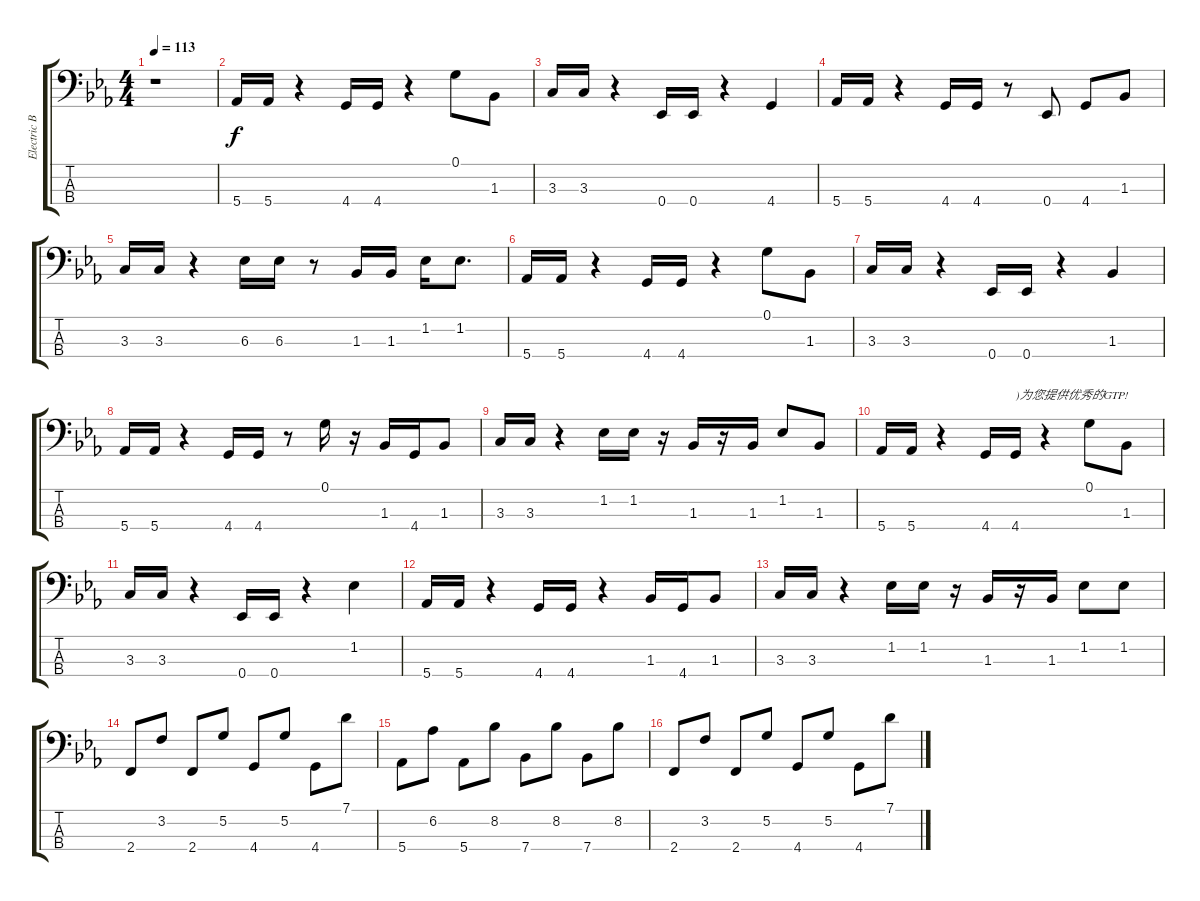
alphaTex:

\track ("Electric Bass" "Electric B") {instrument electricbassfinger}
\staff {score tabs}
\tuning (G2 D2 A1 Eb1) {hide}
\ts (4 4)
\tempo 113
\clef f4
\ks eb
r.1{dy f instrument electricbassfinger} |
5.4.16 5.4.16 r.4 4.4.16 4.4.16 r.4 0.1.8 1.3.8 |
3.3.16 3.3.16 r.4 0.4.16 0.4.16 r.4 4.4.4 |
5.4.16 5.4.16 r.4 4.4.16 4.4.16 r.8 0.4.8 4.4.8 1.3.8 |
3.3.16 3.3.16 r.4 6.3.16 6.3.16 r.8 1.3.16 1.3.16 1.2.16 1.2.8{d} |
5.4.16 5.4.16 r.4 4.4.16 4.4.16 r.4 0.1.8 1.3.8 |
3.3.16 3.3.16 r.4 0.4.16 0.4.16 r.4 1.3.4 |
5.4.16 5.4.16 r.4 4.4.16 4.4.16 r.8 0.1.16 r.16 1.3.16 4.4.16 1.3.8 |
3.3.16 3.3.16 r.4 1.2.16 1.2.16 r.16 1.3.16 r.16 1.3.16 1.2.8 1.3.8 |
5.4.16 5.4.16 r.4 4.4.16 4.4.16{txt ")为您提供优秀的GTP!"} r.4 0.1.8 1.3.8 |
3.3.16 3.3.16 r.4 0.4.16 0.4.16 r.4 1.2.4 |
5.4.16 5.4.16 r.4 4.4.16 4.4.16 r.4 1.3.16 4.4.16 1.3.8 |
3.3.16 3.3.16 r.4 1.2.16 1.2.16 r.16 1.3.16 r.16 1.3.16 1.2.8 1.2.8 |
2.4.8 3.2.8 2.4.8 5.2.8 4.4.8 5.2.8 4.4.8 7.1.8 |
5.4.8 6.2.8 5.4.8 8.2.8 7.4.8 8.2.8 7.4.8 8.2.8 |
2.4.8 3.2.8 2.4.8 5.2.8 4.4.8 5.2.8 4.4.8 7.1.8
